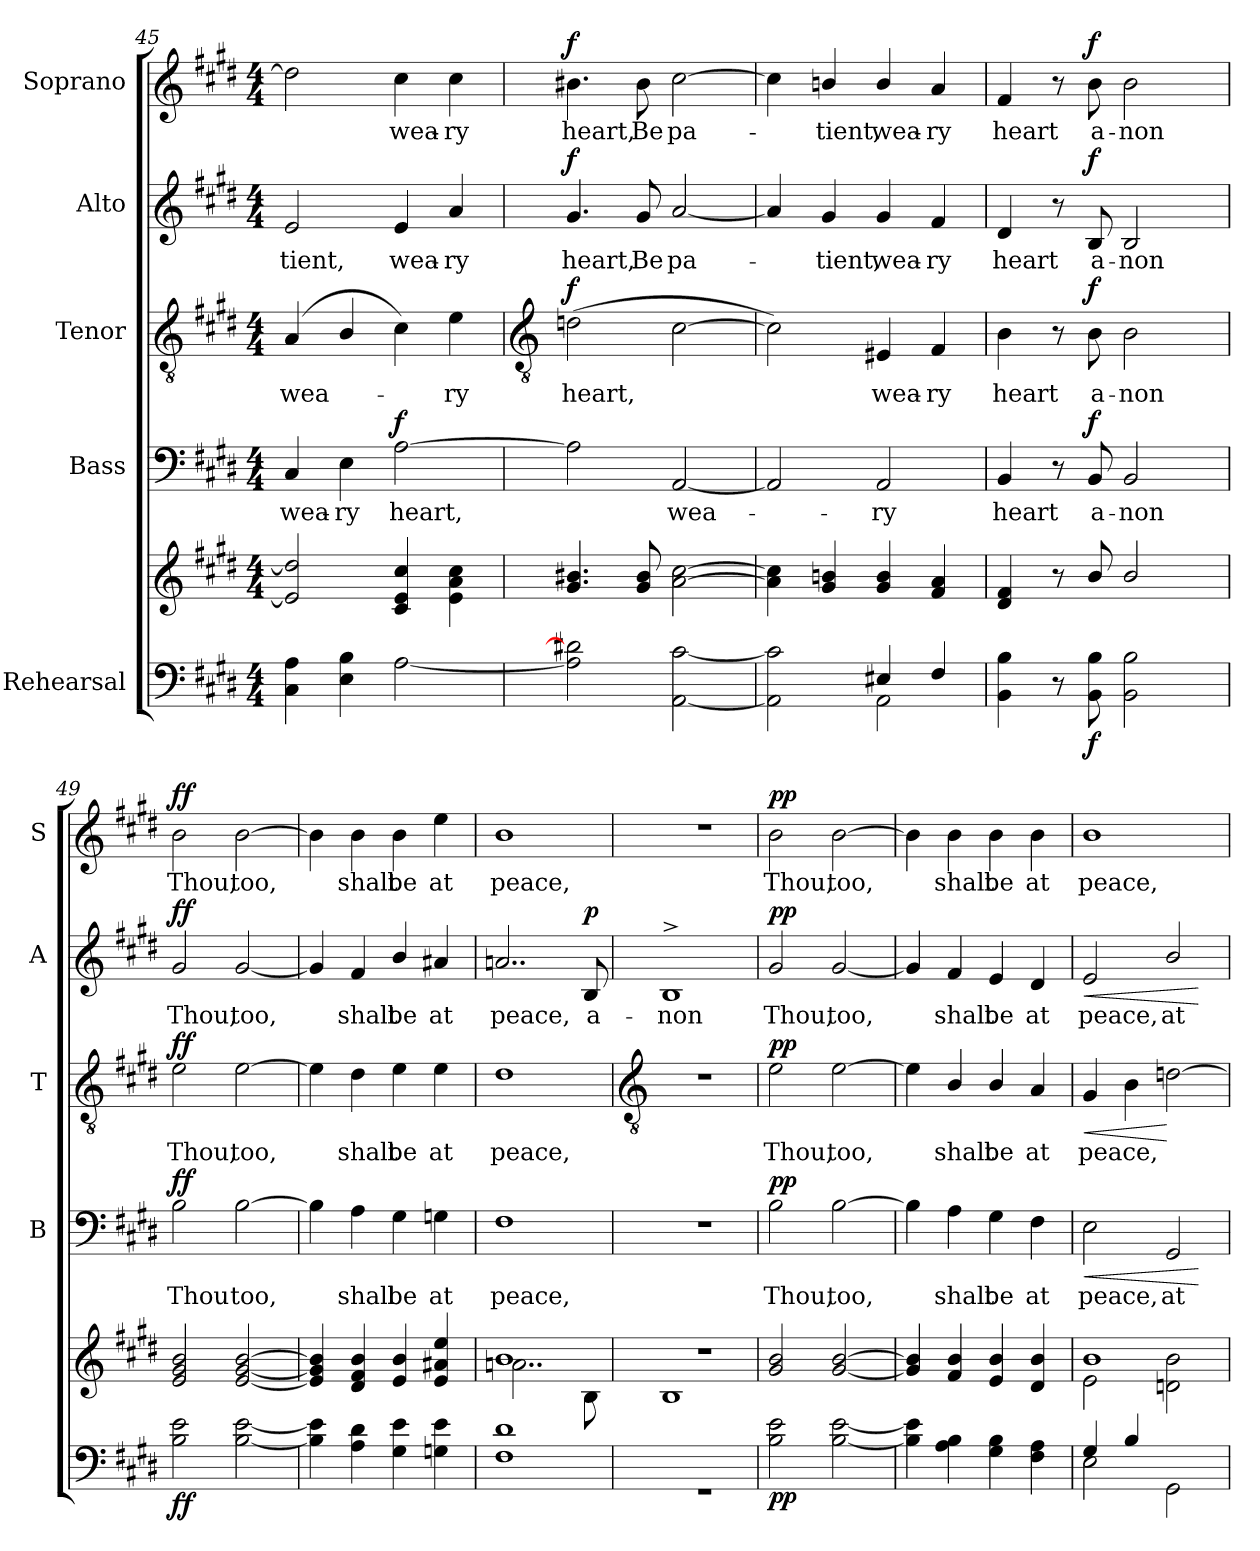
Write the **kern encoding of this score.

**kern	**kern	**dynam	**kern	**text	**dynam	**kern	**text	**dynam	**kern	**text	**dynam	**kern	**text	**dynam
*part5	*part5	*part5	*part4	*part4	*part4	*part3	*part3	*part3	*part2	*part2	*part2	*part1	*part1	*part1
*staff6	*staff5	*staff5/6	*staff4	*staff4	*staff4	*staff3	*staff3	*staff3	*staff2	*staff2	*staff2	*staff1	*staff1	*staff1
*I"Rehearsal	*	*	*I"Bass	*	*	*I"Tenor	*	*	*I"Alto	*	*	*I"Soprano	*	*
*	*	*	*I'B	*	*	*I'T	*	*	*I'A	*	*	*I'S	*	*
*clefF4	*clefG2	*	*clefF4	*	*	*clefGv2	*	*	*clefG2	*	*	*clefG2	*	*
*k[f#c#g#d#]	*k[f#c#g#d#]	*	*k[f#c#g#d#]	*	*	*k[f#c#g#d#]	*	*	*k[f#c#g#d#]	*	*	*k[f#c#g#d#]	*	*
*E:	*E:	*	*E:	*	*	*E:	*	*	*E:	*	*	*E:	*	*
*M4/4	*M4/4	*	*M4/4	*	*	*M4/4	*	*	*M4/4	*	*	*M4/4	*	*
=45	=45	=45	=45	=45	=45	=45	=45	=45	=45	=45	=45	=45	=45	=45
*^	*^	*	*	*	*	*	*	*	*	*	*	*	*	*
!	!	!	!	!	!	!LO:LY:b	!	!	!LO:LY:b	!	!	!LO:LY:b	!	!	!	!
1ryy	4C#\ 4A\	2e/] 2dd/]	2ryy	.	4C#	wea-	.	(<4A	wea-	.	2e	-tient,	.	2dd]	.	.
!	!	!	!	!	!	!LO:LY:b	!	!	!	!	!	!	!	!	!	!
.	4E\ 4B\	.	.	.	4E	-ry	.	4B/	.	.	.	.	.	.	.	.
!	!	!	!	!	!	!LO:LY:b	!LO:DY:b	!	!	!	!	!LO:LY:b	!	!	!LO:LY:b	!
.	[2A\	4c#/ 4e/ 4cc#/	2ryy	.	[2A	heart,	f	4c#)	.	.	4e	wea-	.	4cc#	wea-	.
!	!	!	!	!	!	!	!	!	!LO:LY:b	!	!	!LO:LY:b	!	!	!LO:LY:b	!
.	.	4e\ 4a\ 4cc#\	.	.	.	.	.	4e	ry	.	4a	-ry	.	4cc#	-ry	.
!!LO:LB:g=z
=46	=46	=46	=46	=46	=46	=46	=46	=46	=46	=46	=46	=46	=46	=46	=46	=46
*	*	*	*	*	*	*	*	*clefGv2	*	*	*	*	*	*	*	*
!	!	!	!	!	!	!	!	!	!LO:LY:b	!LO:DY:b	!	!LO:LY:b	!LO:DY:b	!	!LO:LY:b	!LO:DY:b
1ryy	2A\] 2d#X\]	4.g#/ 4.b#X/	1ryy	.	2A]	.	.	(>2dn	heart,	f	4.g#	heart,	f	4.b#X	heart,	f
!	!	!	!	!	!	!	!	!	!	!	!	!LO:LY:b	!	!	!LO:LY:b	!
.	.	8g#/ 8b#/	.	.	.	.	.	.	.	.	8g#	Be	.	8b#	Be	.
!	!	!	!	!	!	!LO:LY:b	!	!	!	!	!	!LO:LY:b	!	!	!LO:LY:b	!
.	[2AA\ [2c#\	[2a\ [2cc#\	.	.	[2AA	wea-	.	[2c#	.	.	[2a	pa-	.	[2cc#	pa-	.
=47	=47	=47	=47	=47	=47	=47	=47	=47	=47	=47	=47	=47	=47	=47	=47	=47
2ryy	2AA\] 2c#\]	4a\] 4cc#\]	2ryy	.	2AA]	.	.	2c#])	.	.	4a]	.	.	4cc#]	.	.
!	!	!	!	!	!	!	!	!	!	!	!	!LO:LY:b	!	!	!LO:LY:b	!
.	.	4g#/ 4bn/	.	.	.	.	.	.	.	.	4g#	tient,	.	4bn/	tient,	.
!	!	!	!	!	!	!LO:LY:b	!	!	!LO:LY:b	!	!	!LO:LY:b	!	!	!LO:LY:b	!
4E#X/	2AA\	4g#/ 4b/	2ryy	.	2AA	ry	.	4E#X	wea-	.	4g#	wea-	.	4b/	wea-	.
!	!	!	!	!	!	!	!	!	!LO:LY:b	!	!	!LO:LY:b	!	!	!LO:LY:b	!
4F#/	.	4f#/ 4a/	.	.	.	.	.	4F#	-ry	.	4f#	-ry	.	4a	-ry	.
=48	=48	=48	=48	=48	=48	=48	=48	=48	=48	=48	=48	=48	=48	=48	=48	=48
!	!	!	!	!	!	!LO:LY:b	!	!	!LO:LY:b	!	!	!LO:LY:b	!	!	!LO:LY:b	!
4.ryy	4BB\ 4B\	4d#/ 4f#/	2ryy	.	4BB	heart	.	4B	heart	.	4d#	heart	.	4f#	heart	.
.	8r	8r	.	.	8r	.	.	8r	.	.	8r	.	.	8r	.	.
!	!	!	!	!LO:DY:b=2	!	!LO:LY:b	!LO:DY:b	!	!LO:LY:b	!LO:DY:b	!	!LO:LY:b	!LO:DY:b	!	!LO:LY:b	!LO:DY:b
2ryy	8BB\ 8B\	8b/	.	f	8BB	a-	f	8B	a-	f	8B	a-	f	8b	a-	f
!	!	!	!	!	!	!LO:LY:b	!	!	!LO:LY:b	!	!	!LO:LY:b	!	!	!LO:LY:b	!
.	2BB\ 2B\	2b/	2ryy	.	2BB	-non	.	2B	-non	.	2B	-non	.	2b	-non	.
8ryy	.	.	.	.	.	.	.	.	.	.	.	.	.	.	.	.
=49	=49	=49	=49	=49	=49	=49	=49	=49	=49	=49	=49	=49	=49	=49	=49	=49
!	!	!	!	!LO:DY:b=2	!	!LO:LY:b	!LO:DY:b	!	!LO:LY:b	!LO:DY:b	!	!LO:LY:b	!LO:DY:b	!	!LO:LY:b	!LO:DY:b
1ryy	2B\ 2e\	2e/ 2g#/ 2b/	2ryy	ff	2B	Thou	ff	2e	Thou,	ff	2g#	Thou,	ff	2b	Thou,	ff
!	!	!	!	!	!	!LO:LY:b	!	!	!LO:LY:b	!	!	!LO:LY:b	!	!	!LO:LY:b	!
.	[2B\ [2e\	[2e/ [2g#/ [2b/	2ryy	.	[2B	too,	.	[2e	too,	.	[2g#	too,	.	[2b	too,	.
=50	=50	=50	=50	=50	=50	=50	=50	=50	=50	=50	=50	=50	=50	=50	=50	=50
1ryy	4B\] 4e\]	4e/] 4g#/] 4b/]	2ryy	.	4B]	.	.	4e]	.	.	4g#]	.	.	4b]	.	.
!	!	!	!	!	!	!LO:LY:b	!	!	!LO:LY:b	!	!	!LO:LY:b	!	!	!LO:LY:b	!
.	4A\ 4d#\	4d#/ 4f#/ 4b/	.	.	4A	shall	.	4d#	shalt	.	4f#	shalt	.	4b	shalt	.
!	!	!	!	!	!	!LO:LY:b	!	!	!LO:LY:b	!	!	!LO:LY:b	!	!	!LO:LY:b	!
.	4G#\ 4e\	4e/ 4b/	2ryy	.	4G#	be	.	4e	be	.	4b/	be	.	4b	be	.
!	!	!	!	!	!	!LO:LY:b	!	!	!LO:LY:b	!	!	!LO:LY:b	!	!	!LO:LY:b	!
.	4Gn\ 4e\	4e/ 4a#X/ 4ee/	.	.	4Gn	at	.	4e	at	.	4a#X	at	.	4ee	at	.
=51	=51	=51	=51	=51	=51	=51	=51	=51	=51	=51	=51	=51	=51	=51	=51	=51
!	!	!	!	!	!	!LO:LY:b	!	!	!LO:LY:b	!	!	!LO:LY:b	!	!	!LO:LY:b	!
1ryy	1F#\ 1d#\	1b/	2..an\	.	1F#	peace,	.	1d#	peace,	.	2..an	peace,	.	1b	peace,	.
!	!	!	!	!	!	!	!	!	!	!	!	!LO:LY:b	!LO:DY:b	!	!	!
.	.	.	8B\	.	.	.	.	.	.	.	8B	a-	p	.	.	.
!!LO:LB:g=z
=52	=52	=52	=52	=52	=52	=52	=52	=52	=52	=52	=52	=52	=52	=52	=52	=52
*	*	*	*	*	*	*	*	*clefGv2	*	*	*	*	*	*	*	*
!	!	!	!	!	!	!	!	!	!	!	!	!LO:LY:b	!	!	!	!
1ryy	1r	1r	1B\	.	1r	.	.	1r	.	.	1B^\	-non	.	1r	.	.
=53	=53	=53	=53	=53	=53	=53	=53	=53	=53	=53	=53	=53	=53	=53	=53	=53
!	!	!	!	!LO:DY:b=2	!	!LO:LY:b	!LO:DY:b	!	!LO:LY:b	!LO:DY:b	!	!LO:LY:b	!LO:DY:b	!	!LO:LY:b	!LO:DY:b
1ryy	2B\ 2e\	2g#/ 2b/	2ryy	pp	2B	Thou,	pp	2e	Thou,	pp	2g#	Thou,	pp	2b	Thou,	pp
!	!	!	!	!	!	!LO:LY:b	!	!	!LO:LY:b	!	!	!LO:LY:b	!	!	!LO:LY:b	!
.	[2B\ [2e\	[2g#/ [2b/	2ryy	.	[2B	too,	.	[2e	too,	.	[2g#	too,	.	[2b	too,	.
=54	=54	=54	=54	=54	=54	=54	=54	=54	=54	=54	=54	=54	=54	=54	=54	=54
1ryy	4B\] 4e\]	4g#/] 4b/]	2ryy	.	4B]	.	.	4e]	.	.	4g#]	.	.	4b]	.	.
!	!	!	!	!	!	!LO:LY:b	!	!	!LO:LY:b	!	!	!LO:LY:b	!	!	!LO:LY:b	!
.	4A\ 4B\	4f#/ 4b/	.	.	4A	shalt	.	4B/	shalt	.	4f#	shalt	.	4b	shalt	.
!	!	!	!	!	!	!LO:LY:b	!	!	!LO:LY:b	!	!	!LO:LY:b	!	!	!LO:LY:b	!
.	4G#\ 4B\	4e/ 4b/	2ryy	.	4G#	be	.	4B/	be	.	4e	be	.	4b	be	.
!	!	!	!	!	!	!LO:LY:b	!	!	!LO:LY:b	!	!	!LO:LY:b	!	!	!LO:LY:b	!
.	4F#\ 4A\	4d#/ 4b/	.	.	4F#	at	.	4A	at	.	4d#	at	.	4b	at	.
=55	=55	=55	=55	=55	=55	=55	=55	=55	=55	=55	=55	=55	=55	=55	=55	=55
!	!	!	!	!	!	!LO:LY:b	!LO:HP:b	!	!LO:LY:b	!LO:HP:b	!	!LO:LY:b	!LO:HP:b	!	!LO:LY:b	!
4G#/	2E\	1b/	2e\	.	2E	peace,	<	4G#	peace,	<	2e	peace,	<	1b	peace,	.
4B/	.	.	.	.	.	.	.	4B	.	.	.	.	.	.	.	.
!	!	!	!	!	!	!LO:LY:b	!	!	!	!	!	!LO:LY:b	!	!	!	!
2ryy	2GG#\	.	2dn\ 2b\	.	2GG#	at	.	[2dn	.	[	2b/	at	.	.	.	.
*v	*v	*	*	*	*	*	*	*	*	*	*	*	*	*	*	*
*	*v	*v	*	*	*	*	*	*	*	*	*	*	*	*	*
.	.	.	.	.	[	.	.	.	.	.	[	.	.	.
=	=	=	=	=	=	=	=	=	=	=	=	=	=	=
*-	*-	*-	*-	*-	*-	*-	*-	*-	*-	*-	*-	*-	*-	*-
